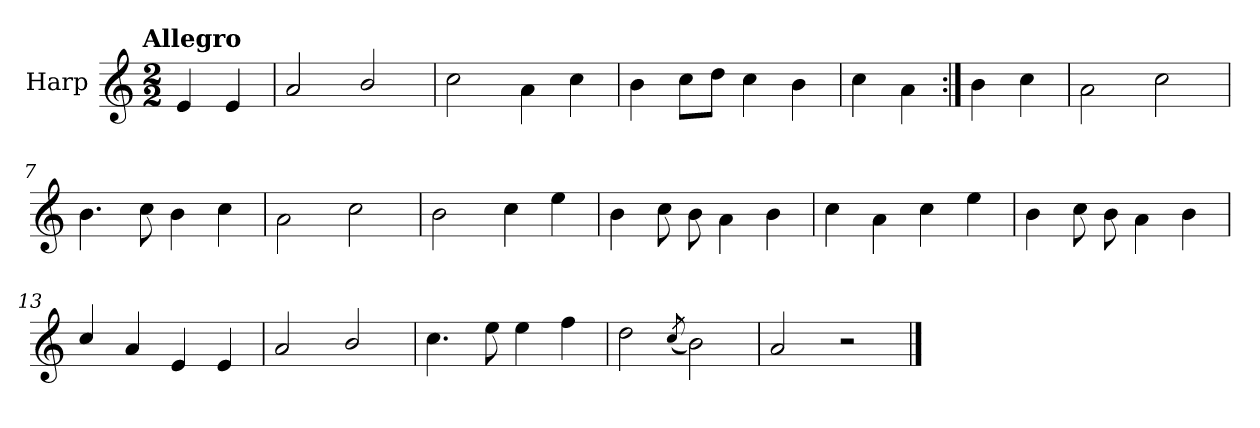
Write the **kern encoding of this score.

**kern
*part1
*staff1
*I"Harp
*I'Hrp.
*clefG2
*k[]
!!LO:TX:omd:t=Allegro
*M2/2
*MM144
=
4e/
4e/
=1
2a/
2b/
=2
2cc\
4a\
4cc\
=3
4b\
8cc\L
8dd\J
4cc\
4b\
=4
4cc\
4a\
=5:|!
4b\
4cc\
=6
2a\
2cc\
=7
4.b\
8cc\
4b\
4cc\
=8
2a\
2cc\
=9
2b\
4cc\
4ee\
!!LO:LB:g=z
=10
4b\
8cc\
8b\
4a\
4b\
=11
4cc\
4a\
4cc\
4ee\
=12
4b\
8cc\
8b\
4a\
4b\
=13
4cc/
4a/
4e/
4e/
=14
2a/
2b/
=15
4.cc\
8ee\
4ee\
4ff\
=16
2dd\
(<8qcc/
2b\)
=17
2a/
2r
==
*-
